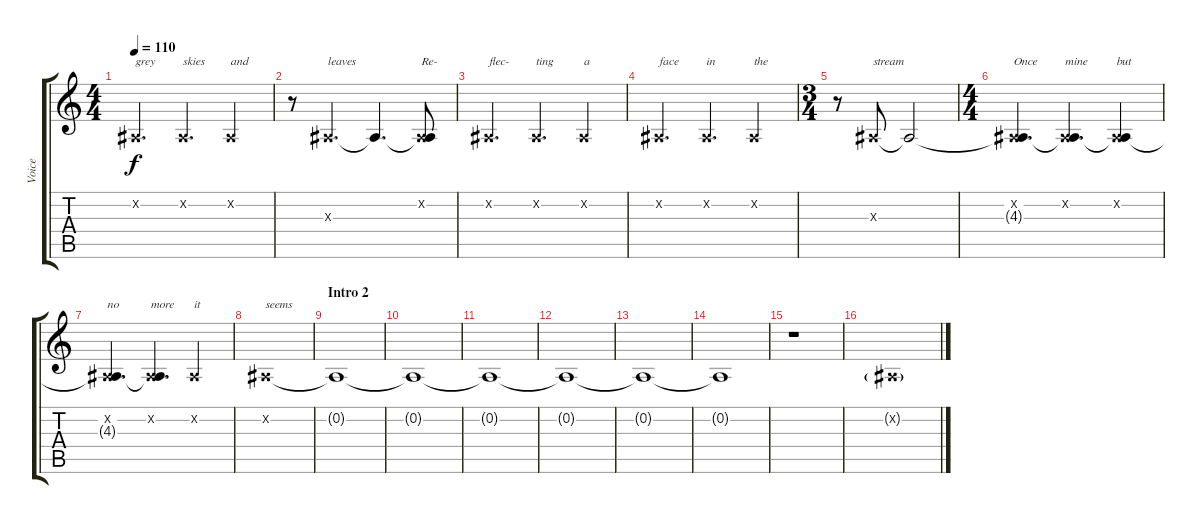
\track ("Voice" "Voice") {instrument lead6voice}
\staff {score tabs}
\tuning (Eb4 Bb3 Gb3 Db3 Ab2 Eb2) {hide}
\ts (4 4)
\tempo 110
\clef g2
\ks c
0.2{x}.4{d txt "grey" dy f} 0.2{x}.4{d txt "skies"} 0.2{x}.4{txt "and"} |
r.8 4.3{x}.4{d txt "leaves"} 4.3{t}.4{d} (0.2{x} 4.3{t}).8{txt "Re-"} |
0.2{x}.4{d txt "flec-"} 0.2{x}.4{d txt "ting"} 0.2{x}.4{txt "a"} |
0.2{x}.4{d txt "face"} 0.2{x}.4{d txt "in"} 0.2{x}.4{txt "the"} |
\ts (3 4)
r.8 4.3{x}.8{txt "stream"} 4.3{t}.2 |
\ts (4 4)
(0.2{x} 4.3{t}).4{d txt "Once"} (0.2{x} 4.3{t}).4{d txt "mine"} (0.2{x} 4.3{t}).4{txt "but"} |
(0.2{x} 4.3{t}).4{d txt "no"} (0.2{x} 4.3{t}).4{d txt "more"} 0.2{x}.4{txt "it"} |
0.2{x}.1{txt "seems"} |
\section ("" "Intro 2")
0.2{t}.1 |
0.2{t}.1 |
0.2{t}.1 |
0.2{t}.1 |
0.2{t}.1 |
0.2{t}.1 |
r.1 |
0.2{g x}.1
